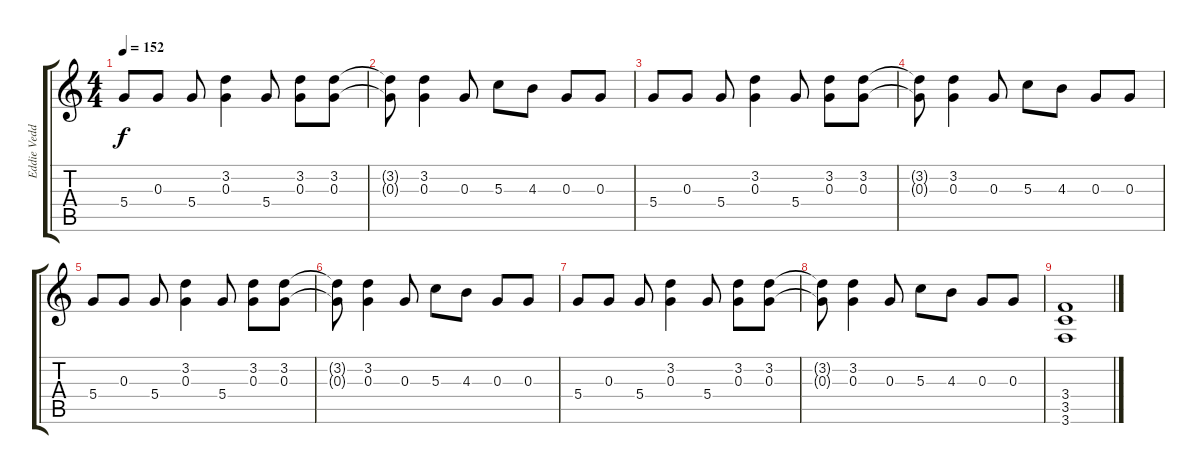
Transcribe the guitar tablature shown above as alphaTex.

\track ("Eddie Vedder" "Eddie Vedd") {instrument distortionguitar}
\staff {score tabs}
\tuning (E4 B3 G3 D3 A2 D2) {hide}
\ts (4 4)
\tempo 152
\clef g2
\ks c
5.4.8{dy f} 0.3.8 5.4.8 (3.2 0.3).4 5.4.8 (3.2 0.3).8 (3.2 0.3).8 |
(3.2{t} 0.3{t}).8 (3.2 0.3).4 0.3.8 5.3.8 4.3.8 0.3.8 0.3.8 |
5.4.8 0.3.8 5.4.8 (3.2 0.3).4 5.4.8 (3.2 0.3).8 (3.2 0.3).8 |
(3.2{t} 0.3{t}).8 (3.2 0.3).4 0.3.8 5.3.8 4.3.8 0.3.8 0.3.8 |
5.4.8 0.3.8 5.4.8 (3.2 0.3).4 5.4.8 (3.2 0.3).8 (3.2 0.3).8 |
(3.2{t} 0.3{t}).8 (3.2 0.3).4 0.3.8 5.3.8 4.3.8 0.3.8 0.3.8 |
5.4.8 0.3.8 5.4.8 (3.2 0.3).4 5.4.8 (3.2 0.3).8 (3.2 0.3).8 |
(3.2{t} 0.3{t}).8 (3.2 0.3).4 0.3.8 5.3.8 4.3.8 0.3.8 0.3.8 |
(3.4 3.5 3.6).1
